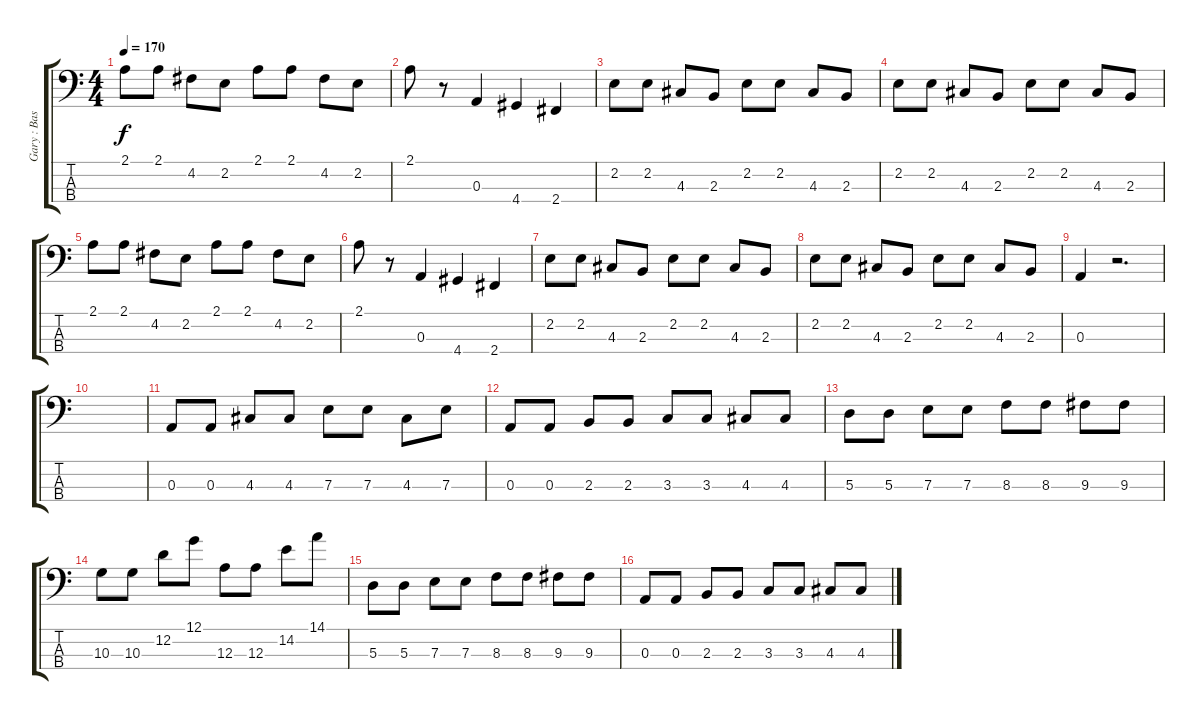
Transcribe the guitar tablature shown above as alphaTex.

\track ("Gary : Bass" "Gary : Bas") {instrument electricbasspick}
\staff {score tabs}
\tuning (G2 D2 A1 E1) {hide}
\ts (4 4)
\tempo 170
\clef f4
\ks c
2.1.8{dy f} 2.1.8 4.2.8 2.2.8 2.1.8 2.1.8 4.2.8 2.2.8 |
2.1.8 r.8 0.3.4 4.4.4 2.4.4 |
2.2.8 2.2.8 4.3.8 2.3.8 2.2.8 2.2.8 4.3.8 2.3.8 |
2.2.8 2.2.8 4.3.8 2.3.8 2.2.8 2.2.8 4.3.8 2.3.8 |
2.1.8 2.1.8 4.2.8 2.2.8 2.1.8 2.1.8 4.2.8 2.2.8 |
2.1.8 r.8 0.3.4 4.4.4 2.4.4 |
2.2.8 2.2.8 4.3.8 2.3.8 2.2.8 2.2.8 4.3.8 2.3.8 |
2.2.8 2.2.8 4.3.8 2.3.8 2.2.8 2.2.8 4.3.8 2.3.8 |
0.3.4 r.2{d} |
|
0.3.8 0.3.8 4.3.8 4.3.8 7.3.8 7.3.8 4.3.8 7.3.8 |
0.3.8 0.3.8 2.3.8 2.3.8 3.3.8 3.3.8 4.3.8 4.3.8 |
5.3.8 5.3.8 7.3.8 7.3.8 8.3.8 8.3.8 9.3.8 9.3.8 |
10.3.8 10.3.8 12.2.8 12.1.8 12.3.8 12.3.8 14.2.8 14.1.8 |
5.3.8 5.3.8 7.3.8 7.3.8 8.3.8 8.3.8 9.3.8 9.3.8 |
0.3.8 0.3.8 2.3.8 2.3.8 3.3.8 3.3.8 4.3.8 4.3.8
